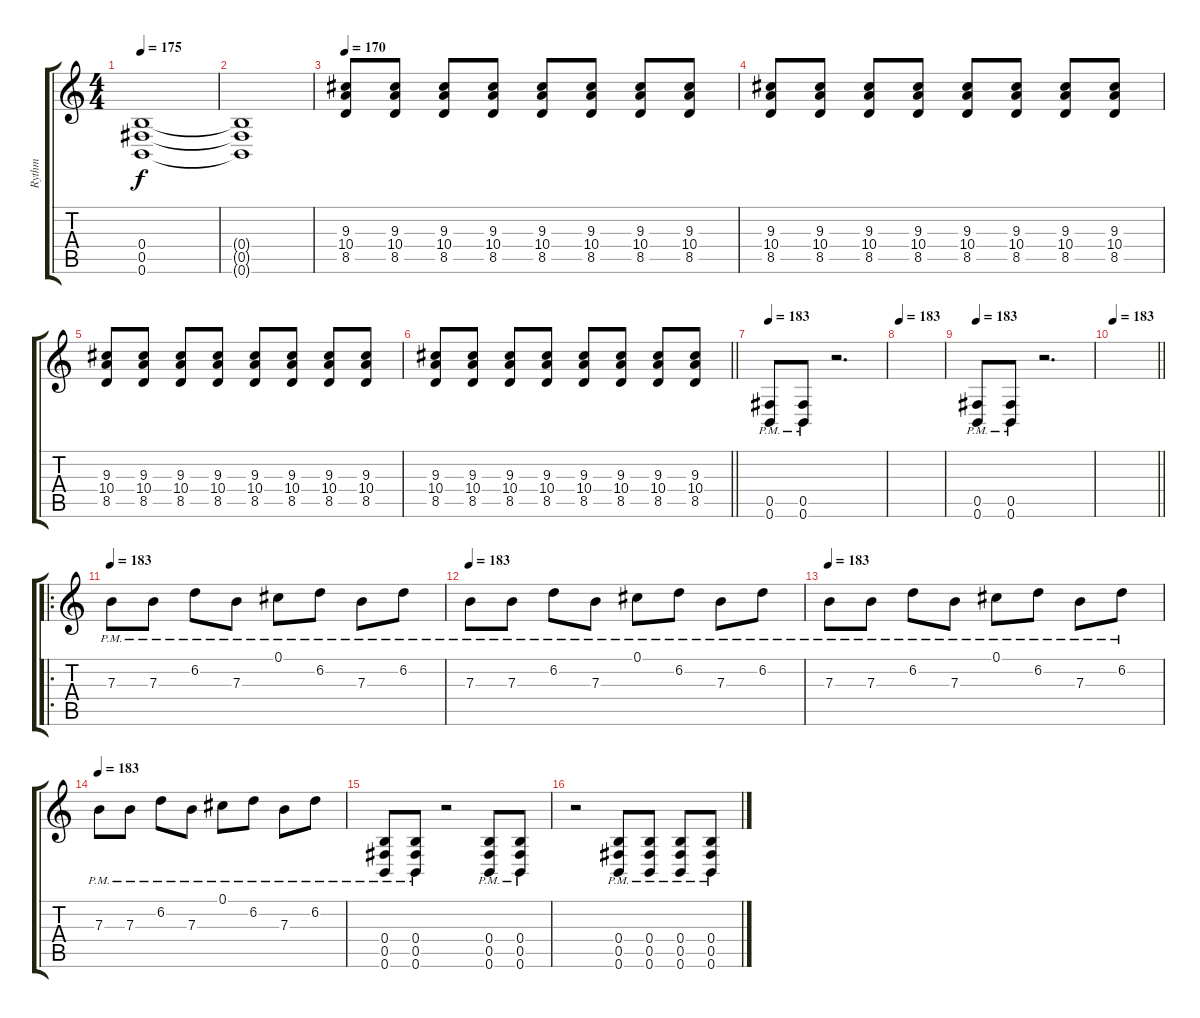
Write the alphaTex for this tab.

\track ("Rythm" "Rythm") {instrument overdrivenguitar}
\staff {score tabs}
\tuning (Db4 Ab3 E3 B2 Gb2 B1) {hide}
\ts (4 4)
\tempo 175
\clef g2
\ks c
(0.4{t} 0.5{t} 0.6{t}).1{dy f} |
(0.4{t} 0.5{t} 0.6{t}).1 |
\tempo 170
(9.3 10.4 8.5).8 (9.3 10.4 8.5).8 (9.3 10.4 8.5).8 (9.3 10.4 8.5).8 (9.3 10.4 8.5).8 (9.3 10.4 8.5).8 (9.3 10.4 8.5).8 (9.3 10.4 8.5).8 |
(9.3 10.4 8.5).8 (9.3 10.4 8.5).8 (9.3 10.4 8.5).8 (9.3 10.4 8.5).8 (9.3 10.4 8.5).8 (9.3 10.4 8.5).8 (9.3 10.4 8.5).8 (9.3 10.4 8.5).8 |
(9.3 10.4 8.5).8 (9.3 10.4 8.5).8 (9.3 10.4 8.5).8 (9.3 10.4 8.5).8 (9.3 10.4 8.5).8 (9.3 10.4 8.5).8 (9.3 10.4 8.5).8 (9.3 10.4 8.5).8 |
\barLineRight lightlight
(9.3 10.4 8.5).8 (9.3 10.4 8.5).8 (9.3 10.4 8.5).8 (9.3 10.4 8.5).8 (9.3 10.4 8.5).8 (9.3 10.4 8.5).8 (9.3 10.4 8.5).8 (9.3 10.4 8.5).8 |
\tempo 183
(0.5{pm} 0.6{pm}).8 (0.5{pm} 0.6{pm}).8 r.2{d} |
\tempo 183
|
\tempo 183
(0.5{pm} 0.6{pm}).8 (0.5{pm} 0.6{pm}).8 r.2{d} |
\tempo 183
\barLineRight lightlight
|
\ro
\tempo 183
7.3{pm}.8 7.3{pm}.8 6.2{pm}.8 7.3{pm}.8 0.1{pm}.8 6.2{pm}.8 7.3{pm}.8 6.2{pm}.8 |
\tempo 183
7.3{pm}.8 7.3{pm}.8 6.2{pm}.8 7.3{pm}.8 0.1{pm}.8 6.2{pm}.8 7.3{pm}.8 6.2{pm}.8 |
\tempo 183
7.3{pm}.8 7.3{pm}.8 6.2{pm}.8 7.3{pm}.8 0.1{pm}.8 6.2{pm}.8 7.3{pm}.8 6.2{pm}.8 |
\tempo 183
7.3{pm}.8 7.3{pm}.8 6.2{pm}.8 7.3{pm}.8 0.1{pm}.8 6.2{pm}.8 7.3{pm}.8 6.2{pm}.8 |
(0.4{pm} 0.5{pm} 0.6{pm}).8 (0.4{pm} 0.5{pm} 0.6{pm}).8 r.2 (0.4{pm} 0.5{pm} 0.6{pm}).8 (0.4{pm} 0.5{pm} 0.6{pm}).8 |
r.2 (0.4{pm} 0.5{pm} 0.6{pm}).8 (0.4{pm} 0.5{pm} 0.6{pm}).8 (0.4{pm} 0.5{pm} 0.6{pm}).8 (0.4{pm} 0.5{pm} 0.6{pm}).8
